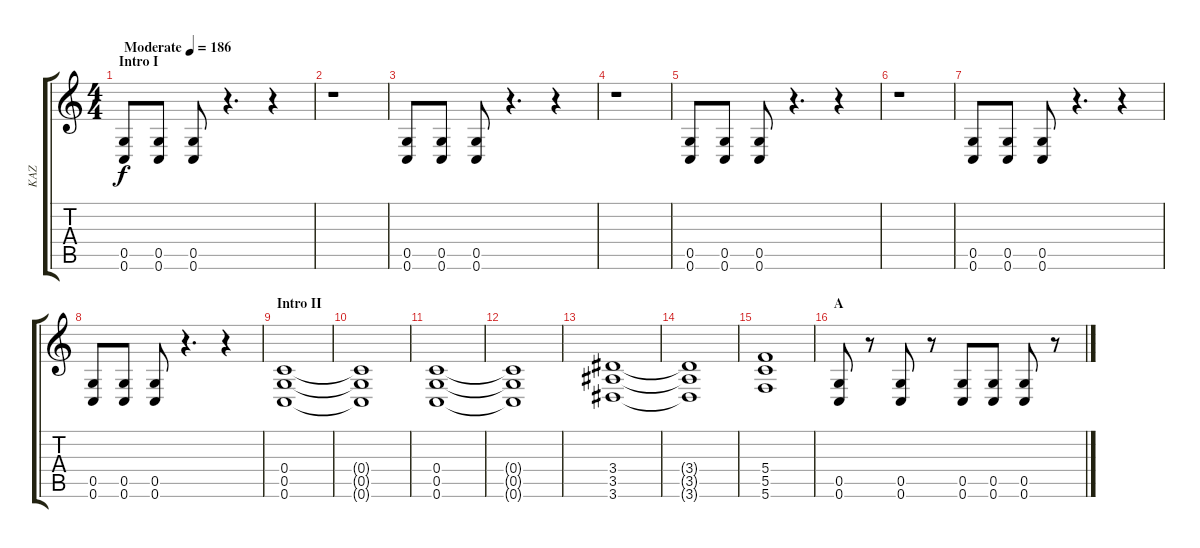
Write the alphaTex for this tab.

\track ("KAZ" "KAZ") {instrument distortionguitar}
\staff {score tabs}
\tuning (D4 A3 F3 C3 G2 C2) {hide}
\ts (4 4)
\section ("" "Intro I")
\tempo (186 "Moderate")
\clef g2
\ks c
(0.5 0.6).8{dy f instrument distortionguitar} (0.5 0.6).8 (0.5 0.6).8 r.4{d} r.4 |
r.1 |
(0.5 0.6).8 (0.5 0.6).8 (0.5 0.6).8 r.4{d} r.4 |
r.1 |
(0.5 0.6).8 (0.5 0.6).8 (0.5 0.6).8 r.4{d} r.4 |
r.1 |
(0.5 0.6).8 (0.5 0.6).8 (0.5 0.6).8 r.4{d} r.4 |
(0.5 0.6).8 (0.5 0.6).8 (0.5 0.6).8 r.4{d} r.4 |
\section ("" "Intro II")
(0.4 0.5 0.6).1 |
(0.4{t} 0.5{t} 0.6{t}).1 |
(0.4 0.5 0.6).1 |
(0.4{t} 0.5{t} 0.6{t}).1 |
(3.4 3.5 3.6).1 |
(3.4{t} 3.5{t} 3.6{t}).1 |
(5.4 5.5 5.6).1 |
\section ("" "A")
(0.5 0.6).8 r.8 (0.5 0.6).8 r.8 (0.5 0.6).8 (0.5 0.6).8 (0.5 0.6).8 r.8
